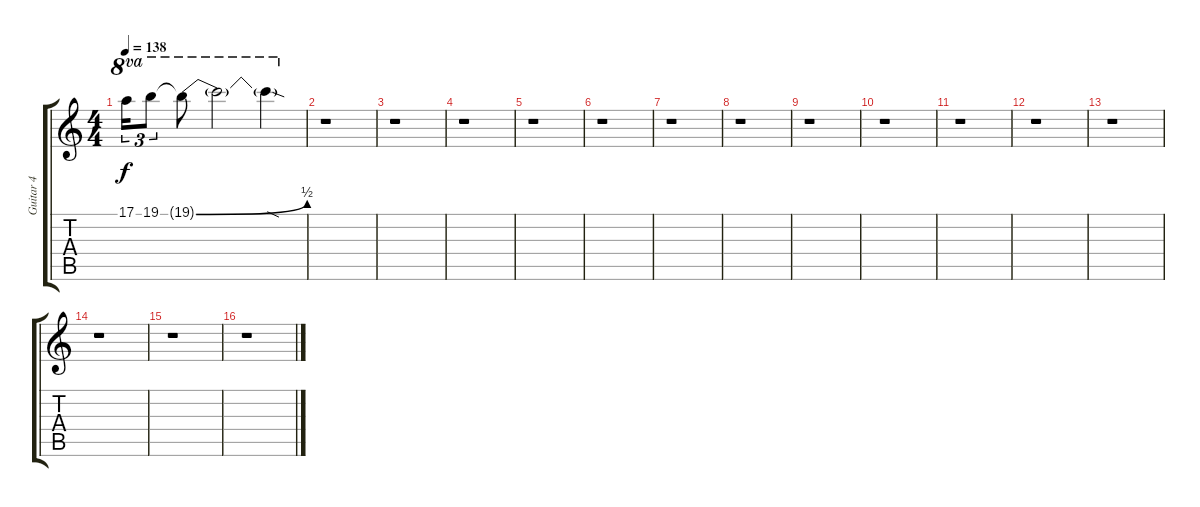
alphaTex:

\track ("Guitar 4" "Guitar 4") {instrument distortionguitar}
\staff {score tabs}
\tuning (E4 B3 G3 D3 A2 E2) {hide}
\ts (4 4)
\tempo 138
\clef g2
\ks c
17.1.16{tu (3 2) ot 8va dy f} 19.1.8{tu (3 2) ot 8va} 19.1{be (bend 0 0 60 2) t}.8{ot 8va} 19.1{t}.2{ot 8va} 19.1{sod t}.4{ot 8va} |
r.1 |
r.1 |
r.1 |
r.1 |
r.1 |
r.1 |
r.1 |
r.1 |
r.1 |
r.1 |
r.1 |
r.1 |
r.1 |
r.1 |
r.1
